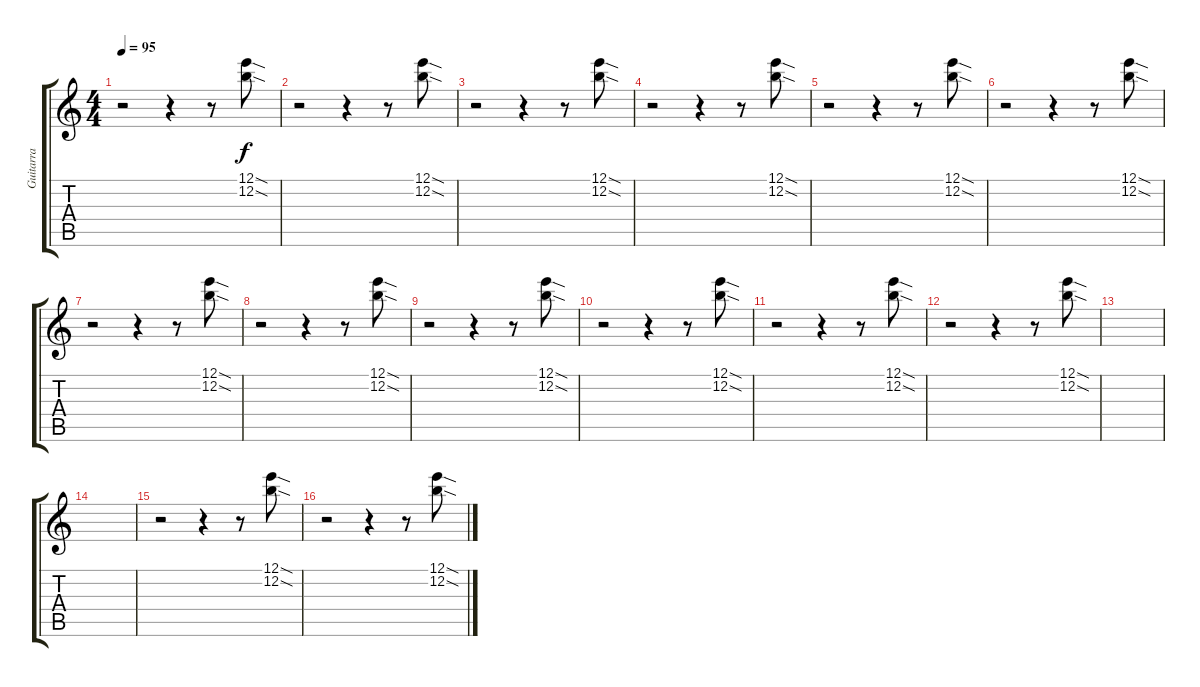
\track ("Guitarra" "Guitarra") {instrument distortionguitar}
\staff {score tabs}
\tuning (E4 B3 G3 D3 A2 E2) {hide}
\ts (4 4)
\tempo 95
\clef g2
\ks c
r.2{dy f} r.4 r.8 (12.1{sod} 12.2{sod}).8 |
r.2 r.4 r.8 (12.1{sod} 12.2{sod}).8 |
r.2 r.4 r.8 (12.1{sod} 12.2{sod}).8 |
r.2 r.4 r.8 (12.1{sod} 12.2{sod}).8 |
r.2 r.4 r.8 (12.1{sod} 12.2{sod}).8 |
r.2 r.4 r.8 (12.1{sod} 12.2{sod}).8 |
r.2 r.4 r.8 (12.1{sod} 12.2{sod}).8 |
r.2 r.4 r.8 (12.1{sod} 12.2{sod}).8 |
r.2 r.4 r.8 (12.1{sod} 12.2{sod}).8 |
r.2 r.4 r.8 (12.1{sod} 12.2{sod}).8 |
r.2 r.4 r.8 (12.1{sod} 12.2{sod}).8 |
r.2 r.4 r.8 (12.1{sod} 12.2{sod}).8 |
|
|
r.2 r.4 r.8 (12.1{sod} 12.2{sod}).8 |
r.2 r.4 r.8 (12.1{sod} 12.2{sod}).8
